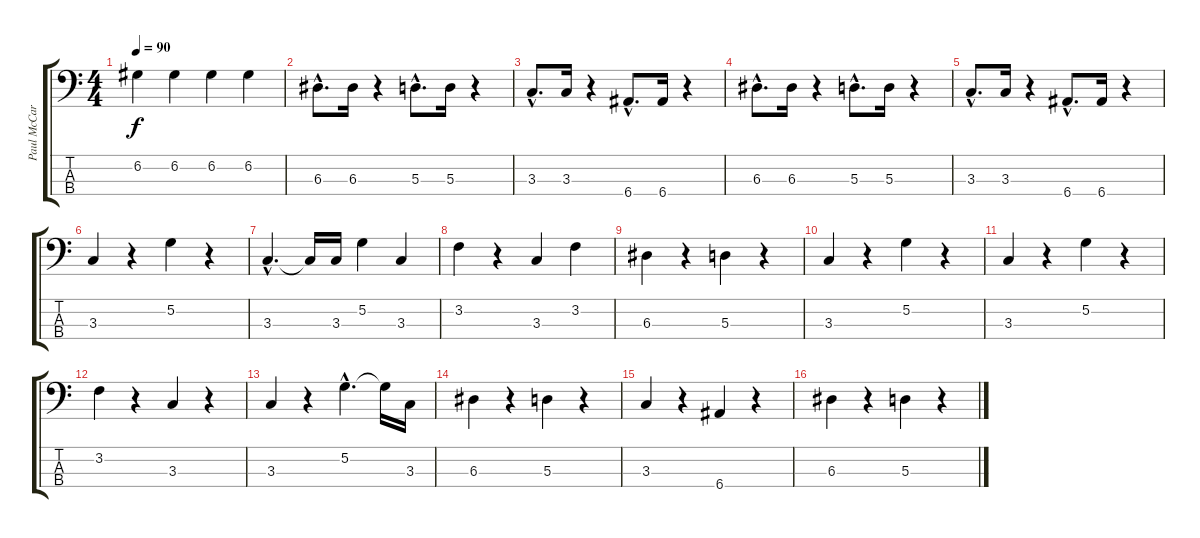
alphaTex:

\track ("Paul McCartney" "Paul McCar") {instrument electricbassfinger}
\staff {score tabs}
\tuning (G2 D2 A1 E1) {hide}
\ts (4 4)
\tempo 90
\clef f4
\ks c
6.2.4{dy f} 6.2.4 6.2.4 6.2.4 |
6.3{hac}.8{d} 6.3.16 r.4 5.3{hac}.8{d} 5.3.16 r.4 |
3.3{hac}.8{d} 3.3.16 r.4 6.4{hac}.8{d} 6.4.16 r.4 |
6.3{hac}.8{d} 6.3.16 r.4 5.3{hac}.8{d} 5.3.16 r.4 |
3.3{hac}.8{d} 3.3.16 r.4 6.4{hac}.8{d} 6.4.16 r.4 |
3.3.4 r.4 5.2.4 r.4 |
3.3{hac}.4{d} 3.3{t}.16 3.3.16 5.2.4 3.3.4 |
3.2.4 r.4 3.3.4 3.2.4 |
6.3.4 r.4 5.3.4 r.4 |
3.3.4 r.4 5.2.4 r.4 |
3.3.4 r.4 5.2.4 r.4 |
3.2.4 r.4 3.3.4 r.4 |
3.3.4 r.4 5.2{hac}.4{d} 5.2{t}.16 3.3.16 |
6.3.4 r.4 5.3.4 r.4 |
3.3.4 r.4 6.4.4 r.4 |
6.3.4 r.4 5.3.4 r.4
